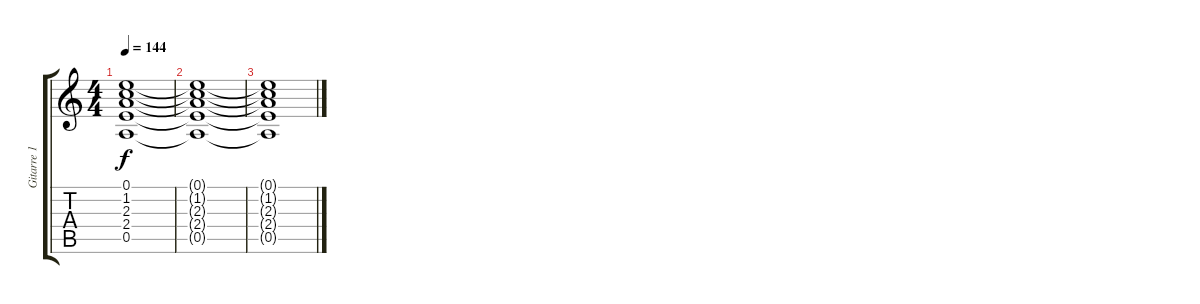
\track ("Gitarre 1" "Gitarre 1") {instrument distortionguitar}
\staff {score tabs}
\tuning (E4 B3 G3 D3 A2 E2) {hide}
\ts (4 4)
\tempo 144
\clef g2
\ks c
(0.1{t} 1.2{t} 2.3{t} 2.4{t} 0.5{t}).1{dy f} |
(0.1{t} 1.2{t} 2.3{t} 2.4{t} 0.5{t}).1 |
(0.1{t} 1.2{t} 2.3{t} 2.4{t} 0.5{t}).1
